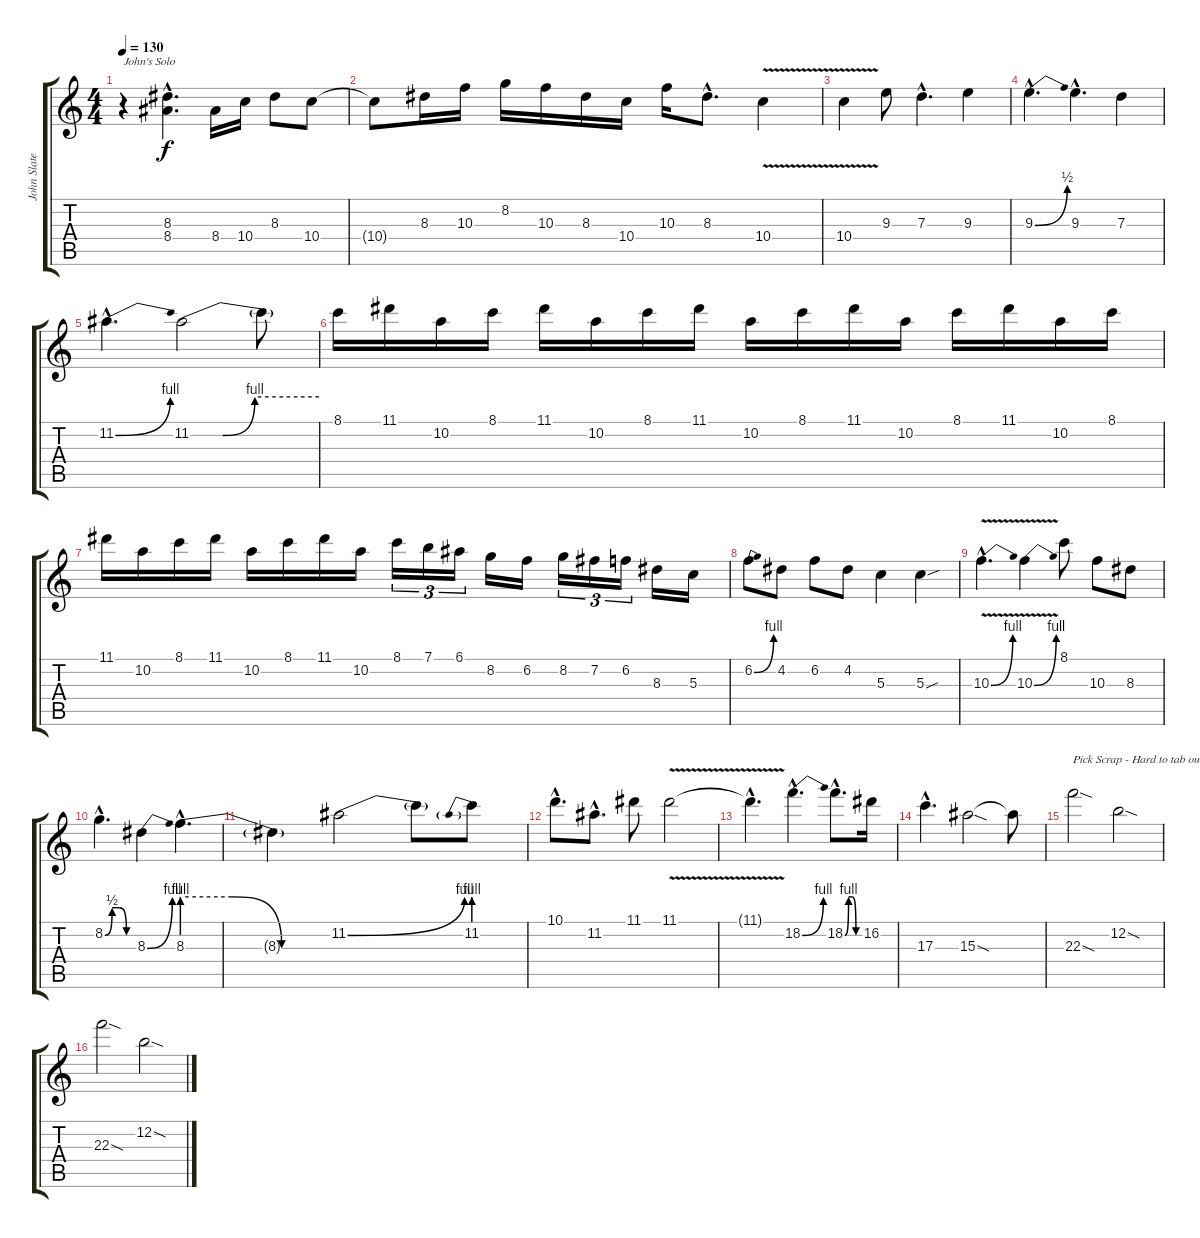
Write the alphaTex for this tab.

\track ("John Slater" "John Slate") {instrument electricguitarclean}
\staff {score tabs}
\tuning (E4 B3 G3 D3 A2 E2) {hide}
\ts (4 4)
\tempo 130
\clef g2
\ks c
r.4{txt "John's Solo" dy f instrument distortionguitar} (8.3{hac} 8.4{hac}).4{d} 8.4.16 10.4.16 8.3.8 10.4.8 |
10.4{t}.8{instrument distortionguitar} 8.3.16 10.3.16 8.2.16 10.3.16 8.3.16 10.4.16 10.3.16 8.3{hac}.8{d} 10.4{v}.4 |
10.4{v}.4{instrument distortionguitar} 9.3.8 7.3{hac}.4{d} 9.3.4 |
9.3{be (bend 0 0 60 2) hac}.4{d instrument distortionguitar} 9.3{hac}.4{d} 7.3.4 |
11.2{be (bend 0 0 60 4) hac}.4{d instrument distortionguitar} 11.2{be (custom 0 0 15 0 30 4 60 4)}.2 11.2{t}.8 |
8.1.16{instrument distortionguitar} 11.1.16 10.2.16 8.1.16 11.1.16 10.2.16 8.1.16 11.1.16 10.2.16 8.1.16 11.1.16 10.2.16 8.1.16 11.1.16 10.2.16 8.1.16 |
11.1.16{instrument distortionguitar} 10.2.16 8.1.16 11.1.16 10.2.16 8.1.16 11.1.16 10.2.16 8.1.16{tu (3 2)} 7.1.16{tu (3 2)} 6.1.16{tu (3 2)} 8.2.16 6.2.16 8.2.16{tu (3 2)} 7.2.16{tu (3 2)} 6.2.16{tu (3 2)} 8.3.16 5.3.16 |
6.2{be (bend 0 0 60 4)}.8{instrument distortionguitar} 4.2.8 6.2.8 4.2.8 5.3.4 5.3{sou}.4 |
10.3{be (bend 0 0 60 4) v hac}.4{d instrument distortionguitar} 10.3{be (bend 0 0 60 4) v}.4 8.1.8 10.3.8 8.3.8 |
8.2{be (custom 0 0 15 2 30 2 45 0 60 0) hac}.4{d instrument distortionguitar} 8.3{be (bend 0 0 60 4)}.4 8.3{be (custom 0 4 20 4 40 0 60 0) hac}.4{d} |
8.3{t}.4{instrument distortionguitar} 11.2{be (bend 0 0 60 4)}.2 11.2{t}.8 11.2{be (prebend 0 4 60 4)}.8 |
10.1{hac}.8{d instrument distortionguitar} 11.2{hac}.8{d} 11.1.8 11.1{v}.2 |
11.1{hac t}.4{d instrument distortionguitar} 18.2{be (bend 0 0 60 4) hac}.4{d} 18.2{be (custom 0 0 15 4 30 4 45 0 60 0) hac}.8{d} 16.2.16 |
17.3{hac}.4{d instrument distortionguitar} 15.3{sod}.2 15.3{t}.8 |
22.3{sod}.2{txt "Pick Scrap - Hard to tab out!" instrument distortionguitar} 12.2{sod}.2 |
22.3{sod}.2{instrument distortionguitar} 12.2{sod}.2
